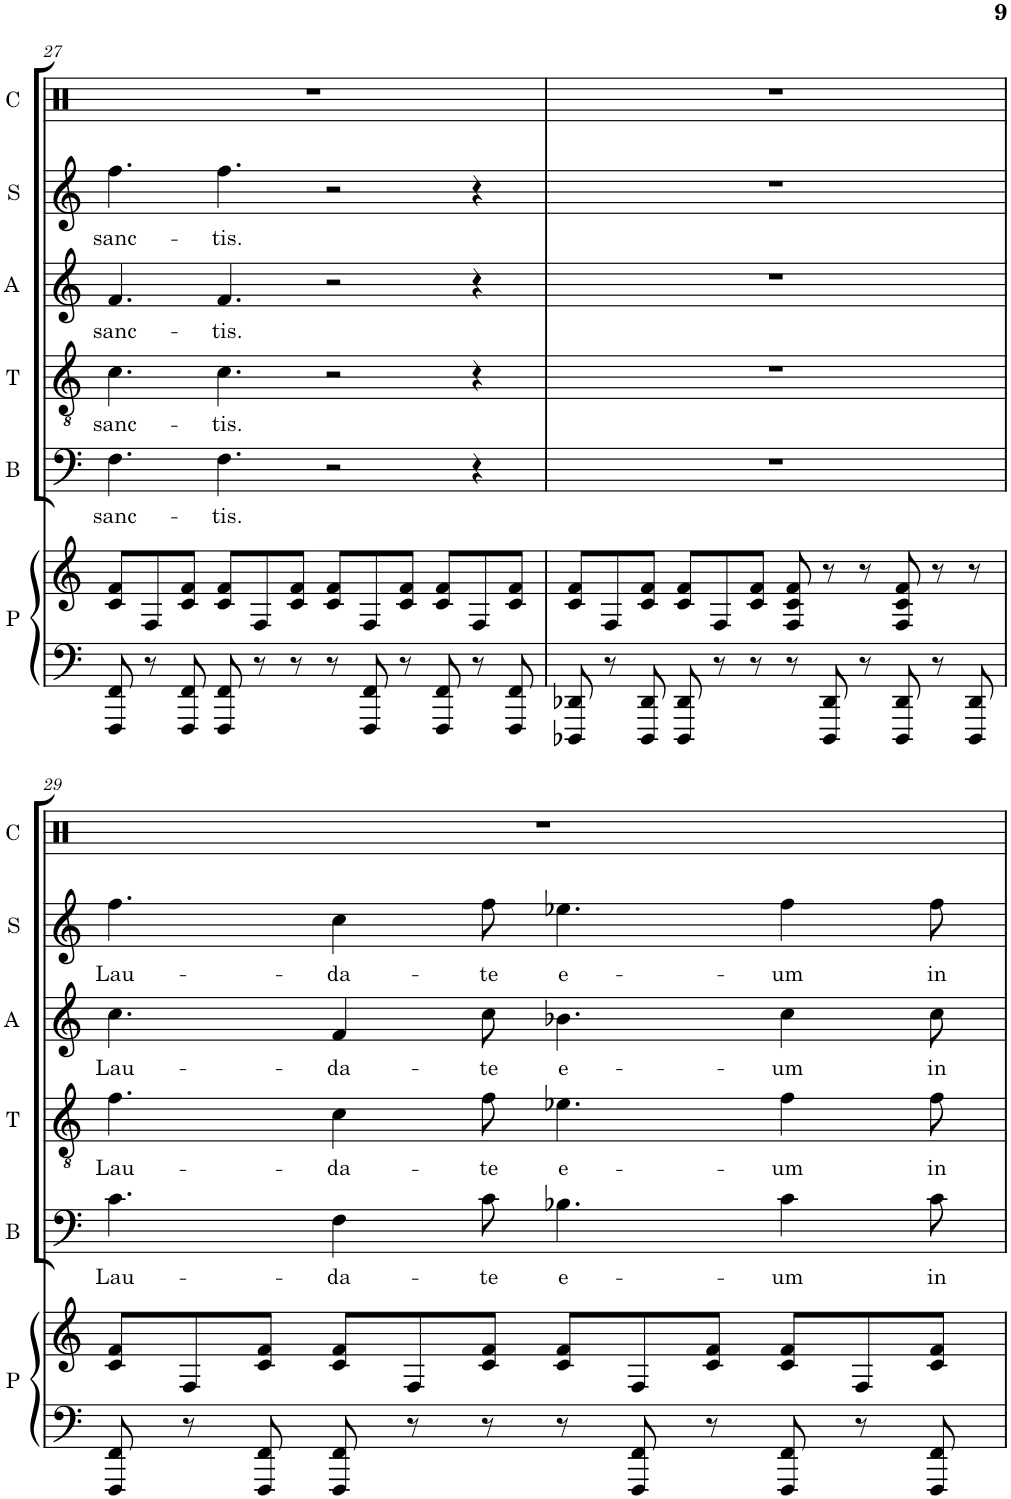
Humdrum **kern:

**kern	**kern	**kern	**text	**kern	**text	**kern	**text	**kern	**text	**kern
*part6	*part6	*part5	*part5	*part4	*part4	*part3	*part3	*part2	*part2	*part1
*staff7	*staff6	*staff5	*staff5	*staff4	*staff4	*staff3	*staff3	*staff2	*staff2	*staff1
*I"Piano	*	*I"Bass	*	*I"Tenor	*	*I"Alto	*	*I"Soprano	*	*I"Claps
*I'P	*	*I'B	*	*I'T	*	*I'A	*	*I'S	*	*I'C
!!LO:PB:g=z
*clefF4	*clefG2	*clefF4	*	*clefGv2	*	*clefG2	*	*clefG2	*	*clefX
*	*	*	*	*	*	*	*	*	*	*Trd14c24
*k[]	*k[]	*k[]	*	*k[]	*	*k[]	*	*k[]	*	*k[]
*M12/8	*M12/8	*M12/8	*	*M12/8	*	*M12/8	*	*M12/8	*	*M12/8
=27	=27	=27	=27	=27	=27	=27	=27	=27	=27	=27
!	!	!	!LO:LY:b	!	!LO:LY:b	!	!LO:LY:b	!	!LO:LY:b	!
8FFF/ 8FF/	8c/ 8f/L	4.F\	sanc-	4.c\	sanc-	4.f/	sanc-	4.ff\	sanc-	1.r
8r	8F/	.	.	.	.	.	.	.	.	.
8FFF/ 8FF/	8c/ 8f/J	.	.	.	.	.	.	.	.	.
!	!	!	!LO:LY:b	!	!LO:LY:b	!	!LO:LY:b	!	!LO:LY:b	!
8FFF/ 8FF/	8c/ 8f/L	4.F\	-tis.	4.c\	-tis.	4.f/	-tis.	4.ff\	-tis.	.
8r	8F/	.	.	.	.	.	.	.	.	.
8r	8c/ 8f/J	.	.	.	.	.	.	.	.	.
8r	8c/ 8f/L	2r	.	2r	.	2r	.	2r	.	.
8FFF/ 8FF/	8F/	.	.	.	.	.	.	.	.	.
8r	8c/ 8f/J	.	.	.	.	.	.	.	.	.
8FFF/ 8FF/	8c/ 8f/L	.	.	.	.	.	.	.	.	.
8r	8F/	4r	.	4r	.	4r	.	4r	.	.
8FFF/ 8FF/	8c/ 8f/J	.	.	.	.	.	.	.	.	.
=28	=28	=28	=28	=28	=28	=28	=28	=28	=28	=28
8DDD-X/ 8DD-X/	8c/ 8f/L	1.r	.	1.r	.	1.r	.	1.r	.	1.r
8r	8F/	.	.	.	.	.	.	.	.	.
8DDD-/ 8DD-/	8c/ 8f/J	.	.	.	.	.	.	.	.	.
8DDD-/ 8DD-/	8c/ 8f/L	.	.	.	.	.	.	.	.	.
8r	8F/	.	.	.	.	.	.	.	.	.
8r	8c/ 8f/J	.	.	.	.	.	.	.	.	.
8r	8F/ 8c/ 8f/	.	.	.	.	.	.	.	.	.
8DDD-/ 8DD-/	8r	.	.	.	.	.	.	.	.	.
8r	8r	.	.	.	.	.	.	.	.	.
8DDD-/ 8DD-/	8F/ 8c/ 8f/	.	.	.	.	.	.	.	.	.
8r	8r	.	.	.	.	.	.	.	.	.
8DDD-/ 8DD-/	8r	.	.	.	.	.	.	.	.	.
!!LO:LB:g=z
=29	=29	=29	=29	=29	=29	=29	=29	=29	=29	=29
!	!	!	!LO:LY:b	!	!LO:LY:b	!	!LO:LY:b	!	!LO:LY:b	!
8FFF/ 8FF/	8c/ 8f/L	4.c\	Lau-	4.f\	Lau-	4.cc\	Lau-	4.ff\	Lau-	1.r
8r	8F/	.	.	.	.	.	.	.	.	.
8FFF/ 8FF/	8c/ 8f/J	.	.	.	.	.	.	.	.	.
!	!	!	!LO:LY:b	!	!LO:LY:b	!	!LO:LY:b	!	!LO:LY:b	!
8FFF/ 8FF/	8c/ 8f/L	4F\	-da-	4c\	-da-	4f/	-da-	4cc\	-da-	.
8r	8F/	.	.	.	.	.	.	.	.	.
!	!	!	!LO:LY:b	!	!LO:LY:b	!	!LO:LY:b	!	!LO:LY:b	!
8r	8c/ 8f/J	8c\	-te	8f\	-te	8cc\	-te	8ff\	-te	.
!	!	!	!LO:LY:b	!	!LO:LY:b	!	!LO:LY:b	!	!LO:LY:b	!
8r	8c/ 8f/L	4.B-X\	e-	4.e-X\	e-	4.b-X\	e-	4.ee-X\	e-	.
8FFF/ 8FF/	8F/	.	.	.	.	.	.	.	.	.
8r	8c/ 8f/J	.	.	.	.	.	.	.	.	.
!	!	!	!LO:LY:b	!	!LO:LY:b	!	!LO:LY:b	!	!LO:LY:b	!
8FFF/ 8FF/	8c/ 8f/L	4c\	-um	4f\	-um	4cc\	-um	4ff\	-um	.
8r	8F/	.	.	.	.	.	.	.	.	.
!	!	!	!LO:LY:b	!	!LO:LY:b	!	!LO:LY:b	!	!LO:LY:b	!
8FFF/ 8FF/	8c/ 8f/J	8c\	in	8f\	in	8cc\	in	8ff\	in	.
=	=	=	=	=	=	=	=	=	=	=
*-	*-	*-	*-	*-	*-	*-	*-	*-	*-	*-
